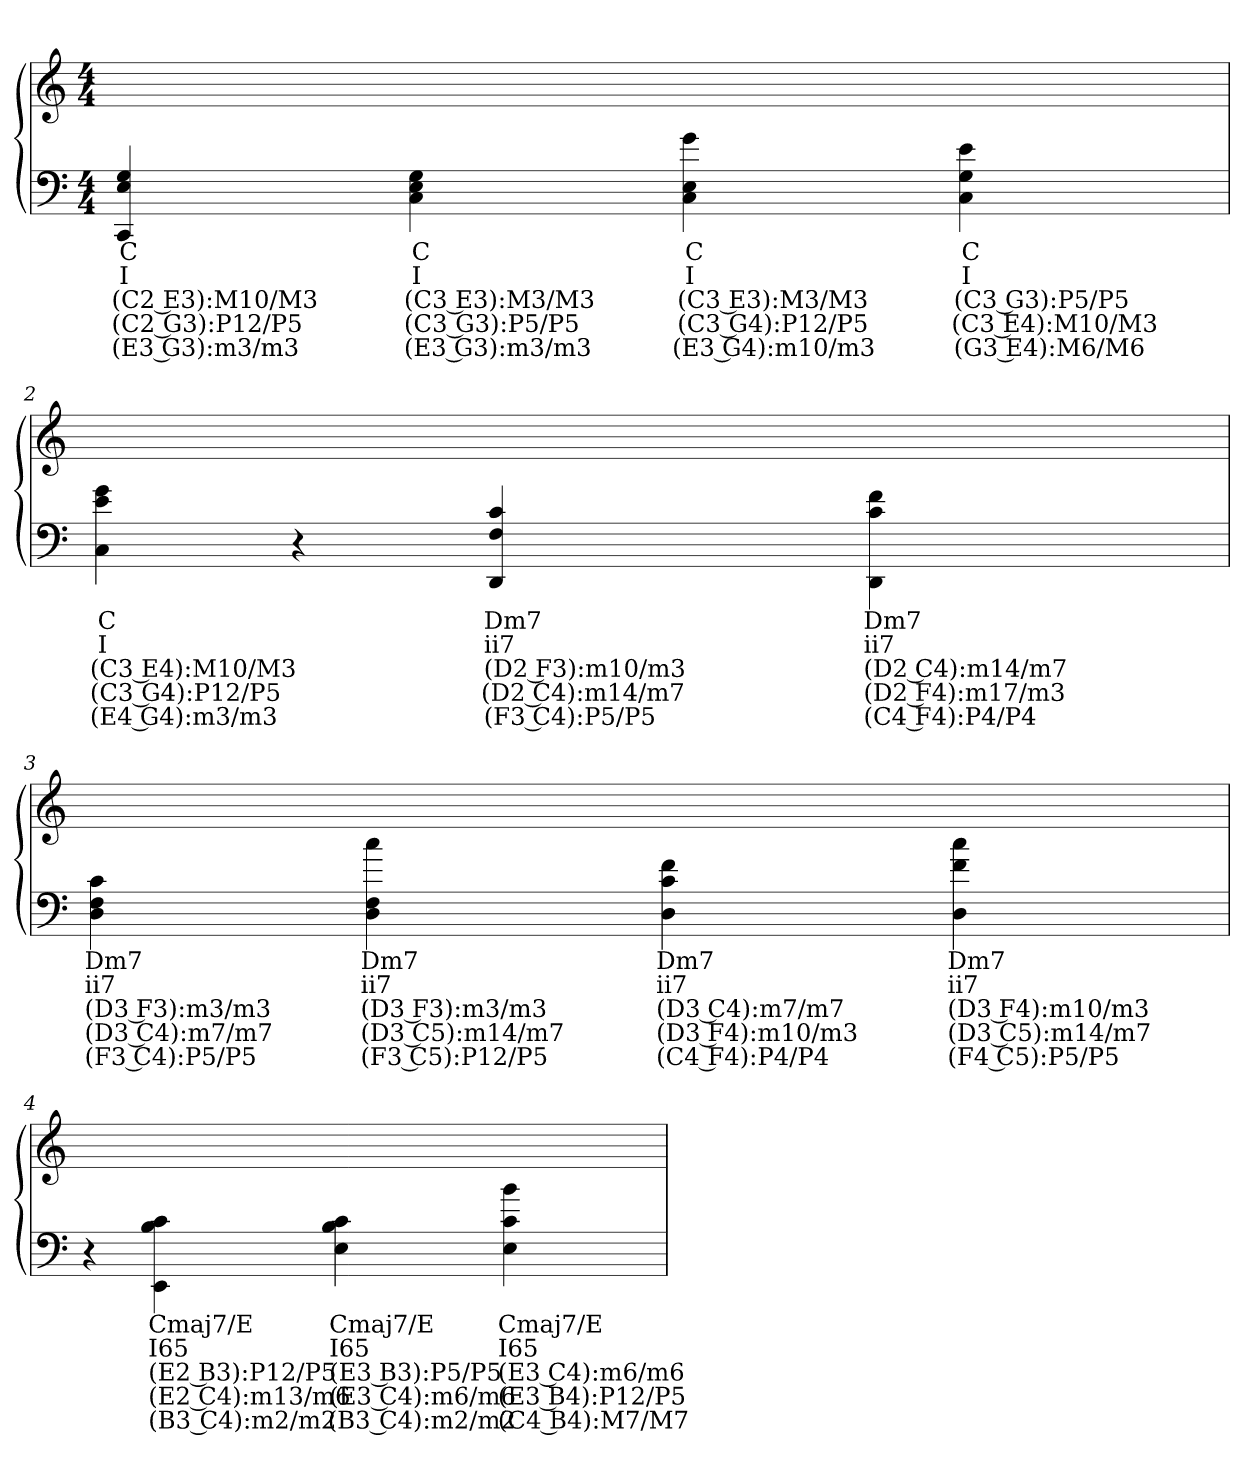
**kern	**text	**text	**text	**text	**text	**kern
*part2	*part2	*part2	*part2	*part2	*part2	*part1
*staff2	*staff2	*staff2	*staff2	*staff2	*staff2	*staff1
*clefF4	*	*	*	*	*	*clefG2
*k[]	*	*	*	*	*	*k[]
*C:	*	*	*	*	*	*C:
*M4/4	*	*	*	*	*	*M4/4
*MM60	*	*	*	*	*	*MM60
=1	=1	=1	=1	=1	=1	=1
4CC 4E 4G	C	I	(C2 E3):M10/M3	(C2 G3):P12/P5	(E3 G3):m3/m3	1ryy
4C 4E 4G	C	I	(C3 E3):M3/M3	(C3 G3):P5/P5	(E3 G3):m3/m3	.
4C 4E 4g	C	I	(C3 E3):M3/M3	(C3 G4):P12/P5	(E3 G4):m10/m3	.
4C 4G 4e	C	I	(C3 G3):P5/P5	(C3 E4):M10/M3	(G3 E4):M6/M6	.
=2	=2	=2	=2	=2	=2	=2
4C 4e 4g	C	I	(C3 E4):M10/M3	(C3 G4):P12/P5	(E4 G4):m3/m3	1ryy
4r	.	.	.	.	.	.
4DD 4F 4c	Dm7	ii7	(D2 F3):m10/m3	(D2 C4):m14/m7	(F3 C4):P5/P5	.
4DD 4c 4f	Dm7	ii7	(D2 C4):m14/m7	(D2 F4):m17/m3	(C4 F4):P4/P4	.
=3	=3	=3	=3	=3	=3	=3
4D 4F 4c	Dm7	ii7	(D3 F3):m3/m3	(D3 C4):m7/m7	(F3 C4):P5/P5	1ryy
4D 4F 4cc	Dm7	ii7	(D3 F3):m3/m3	(D3 C5):m14/m7	(F3 C5):P12/P5	.
4D 4c 4f	Dm7	ii7	(D3 C4):m7/m7	(D3 F4):m10/m3	(C4 F4):P4/P4	.
4D 4f 4cc	Dm7	ii7	(D3 F4):m10/m3	(D3 C5):m14/m7	(F4 C5):P5/P5	.
=4	=4	=4	=4	=4	=4	=4
4r	.	.	.	.	.	1ryy
4EE 4B 4c	Cmaj7/E	I65	(E2 B3):P12/P5	(E2 C4):m13/m6	(B3 C4):m2/m2	.
4E 4B 4c	Cmaj7/E	I65	(E3 B3):P5/P5	(E3 C4):m6/m6	(B3 C4):m2/m2	.
4E 4c 4b	Cmaj7/E	I65	(E3 C4):m6/m6	(E3 B4):P12/P5	(C4 B4):M7/M7	.
=	=	=	=	=	=	=
*-	*-	*-	*-	*-	*-	*-
